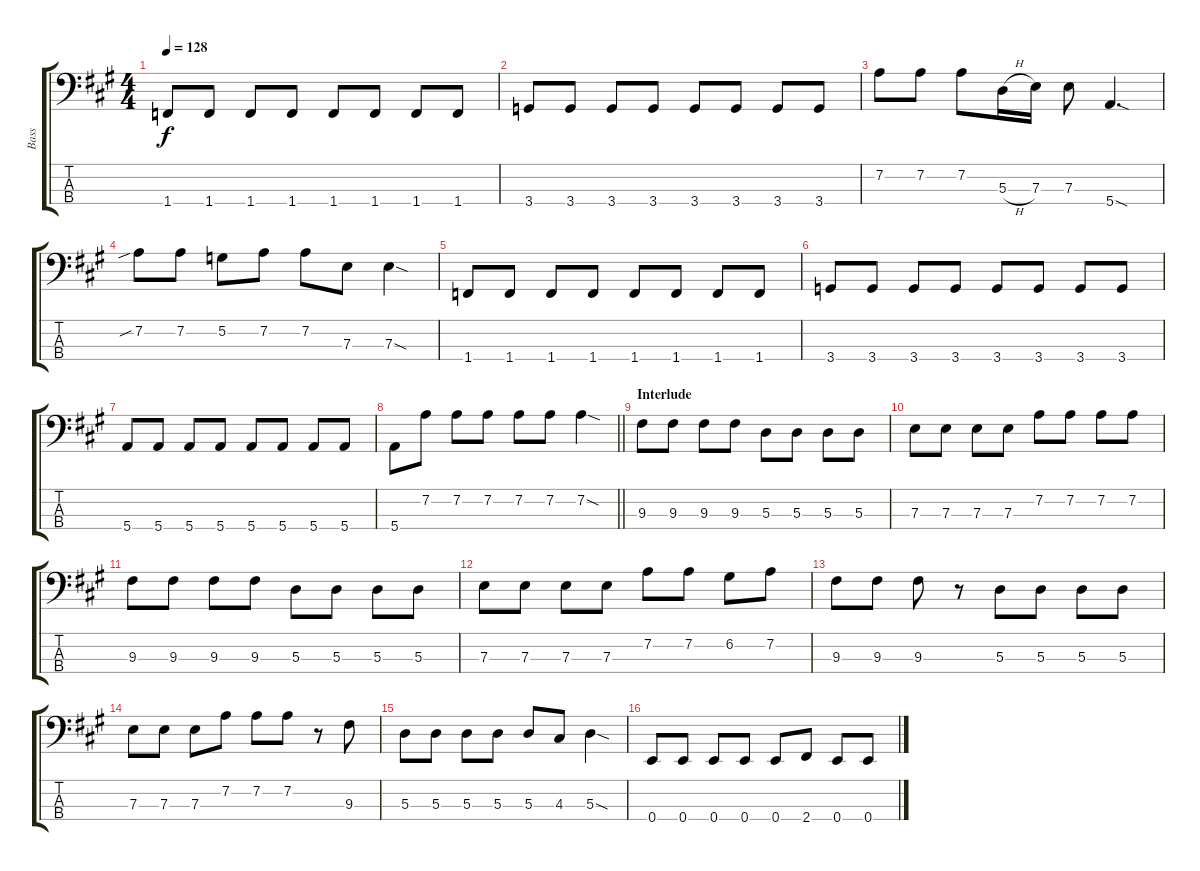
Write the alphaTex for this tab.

\track ("Bass" "Bass") {instrument electricbassfinger}
\staff {score tabs}
\tuning (G2 D2 A1 E1) {hide}
\ts (4 4)
\tempo 128
\clef f4
\ks a
1.4.8{dy f} 1.4.8 1.4.8 1.4.8 1.4.8 1.4.8 1.4.8 1.4.8 |
3.4.8 3.4.8 3.4.8 3.4.8 3.4.8 3.4.8 3.4.8 3.4.8 |
7.2.8 7.2.8 7.2.8 5.3{h}.16 7.3.16 7.3.8 5.4{sod}.4{d} |
7.2{sib}.8 7.2.8 5.2.8 7.2.8 7.2.8 7.3.8 7.3{sod}.4 |
1.4.8 1.4.8 1.4.8 1.4.8 1.4.8 1.4.8 1.4.8 1.4.8 |
3.4.8 3.4.8 3.4.8 3.4.8 3.4.8 3.4.8 3.4.8 3.4.8 |
5.4.8 5.4.8 5.4.8 5.4.8 5.4.8 5.4.8 5.4.8 5.4.8 |
\barLineRight lightlight
5.4.8 7.2.8 7.2.8 7.2.8 7.2.8 7.2.8 7.2{sod}.4 |
\section ("" "Interlude")
9.3.8 9.3.8 9.3.8 9.3.8 5.3.8 5.3.8 5.3.8 5.3.8 |
7.3.8 7.3.8 7.3.8 7.3.8 7.2.8 7.2.8 7.2.8 7.2.8 |
9.3.8 9.3.8 9.3.8 9.3.8 5.3.8 5.3.8 5.3.8 5.3.8 |
7.3.8 7.3.8 7.3.8 7.3.8 7.2.8 7.2.8 6.2.8 7.2.8 |
9.3.8 9.3.8 9.3.8 r.8 5.3.8 5.3.8 5.3.8 5.3.8 |
7.3.8 7.3.8 7.3.8 7.2.8 7.2.8 7.2.8 r.8 9.3.8 |
5.3.8 5.3.8 5.3.8 5.3.8 5.3.8 4.3.8 5.3{sod}.4 |
0.4.8 0.4.8 0.4.8 0.4.8 0.4.8 2.4.8 0.4.8 0.4.8
